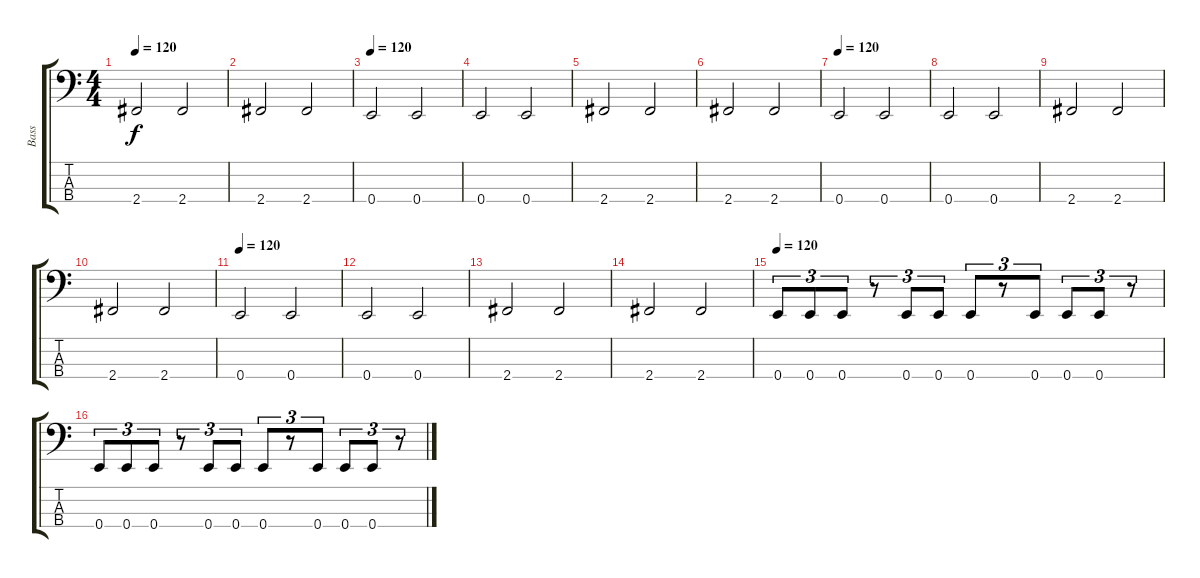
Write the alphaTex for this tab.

\track ("Bass" "Bass") {instrument electricbassfinger}
\staff {score tabs}
\tuning (G2 D2 A1 E1) {hide}
\ts (4 4)
\tempo 120
\clef f4
\ks c
2.4.2{dy f} 2.4.2 |
2.4.2 2.4.2 |
\tempo 120
0.4.2 0.4.2 |
0.4.2 0.4.2 |
2.4.2 2.4.2 |
2.4.2 2.4.2 |
\tempo 120
0.4.2 0.4.2 |
0.4.2 0.4.2 |
2.4.2 2.4.2 |
2.4.2 2.4.2 |
\tempo 120
0.4.2 0.4.2 |
0.4.2 0.4.2 |
2.4.2 2.4.2 |
2.4.2 2.4.2 |
\tempo 120
0.4.8{tu (3 2)} 0.4.8{tu (3 2)} 0.4.8{tu (3 2)} r.8{tu (3 2)} 0.4.8{tu (3 2)} 0.4.8{tu (3 2)} 0.4.8{tu (3 2)} r.8{tu (3 2)} 0.4.8{tu (3 2)} 0.4.8{tu (3 2)} 0.4.8{tu (3 2)} r.8{tu (3 2)} |
0.4.8{tu (3 2)} 0.4.8{tu (3 2)} 0.4.8{tu (3 2)} r.8{tu (3 2)} 0.4.8{tu (3 2)} 0.4.8{tu (3 2)} 0.4.8{tu (3 2)} r.8{tu (3 2)} 0.4.8{tu (3 2)} 0.4.8{tu (3 2)} 0.4.8{tu (3 2)} r.8{tu (3 2)}
